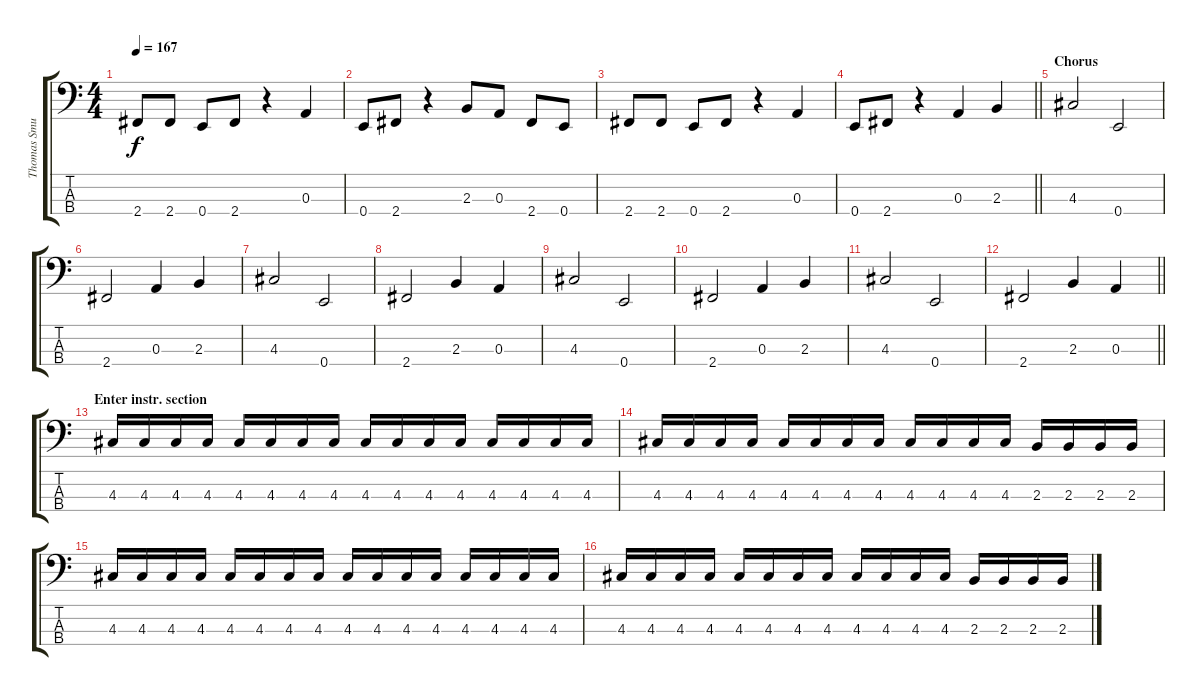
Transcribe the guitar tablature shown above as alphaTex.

\track ("Thomas Smuszinsky" "Thomas Smu") {instrument electricbassfinger}
\staff {score tabs}
\tuning (G2 D2 A1 E1) {hide}
\ts (4 4)
\tempo 167
\clef f4
\ks c
2.4.8{dy f} 2.4.8 0.4.8 2.4.8 r.4 0.3.4 |
0.4.8 2.4.8 r.4 2.3.8 0.3.8 2.4.8 0.4.8 |
2.4.8 2.4.8 0.4.8 2.4.8 r.4 0.3.4 |
\barLineRight lightlight
0.4.8 2.4.8 r.4 0.3.4 2.3.4 |
\section ("" "Chorus")
4.3.2 0.4.2 |
2.4.2 0.3.4 2.3.4 |
4.3.2 0.4.2 |
2.4.2 2.3.4 0.3.4 |
4.3.2 0.4.2 |
2.4.2 0.3.4 2.3.4 |
4.3.2 0.4.2 |
\barLineRight lightlight
2.4.2 2.3.4 0.3.4 |
\section ("" "Enter instr. section")
4.3.16 4.3.16 4.3.16 4.3.16 4.3.16 4.3.16 4.3.16 4.3.16 4.3.16 4.3.16 4.3.16 4.3.16 4.3.16 4.3.16 4.3.16 4.3.16 |
4.3.16 4.3.16 4.3.16 4.3.16 4.3.16 4.3.16 4.3.16 4.3.16 4.3.16 4.3.16 4.3.16 4.3.16 2.3.16 2.3.16 2.3.16 2.3.16 |
4.3.16 4.3.16 4.3.16 4.3.16 4.3.16 4.3.16 4.3.16 4.3.16 4.3.16 4.3.16 4.3.16 4.3.16 4.3.16 4.3.16 4.3.16 4.3.16 |
4.3.16 4.3.16 4.3.16 4.3.16 4.3.16 4.3.16 4.3.16 4.3.16 4.3.16 4.3.16 4.3.16 4.3.16 2.3.16 2.3.16 2.3.16 2.3.16
